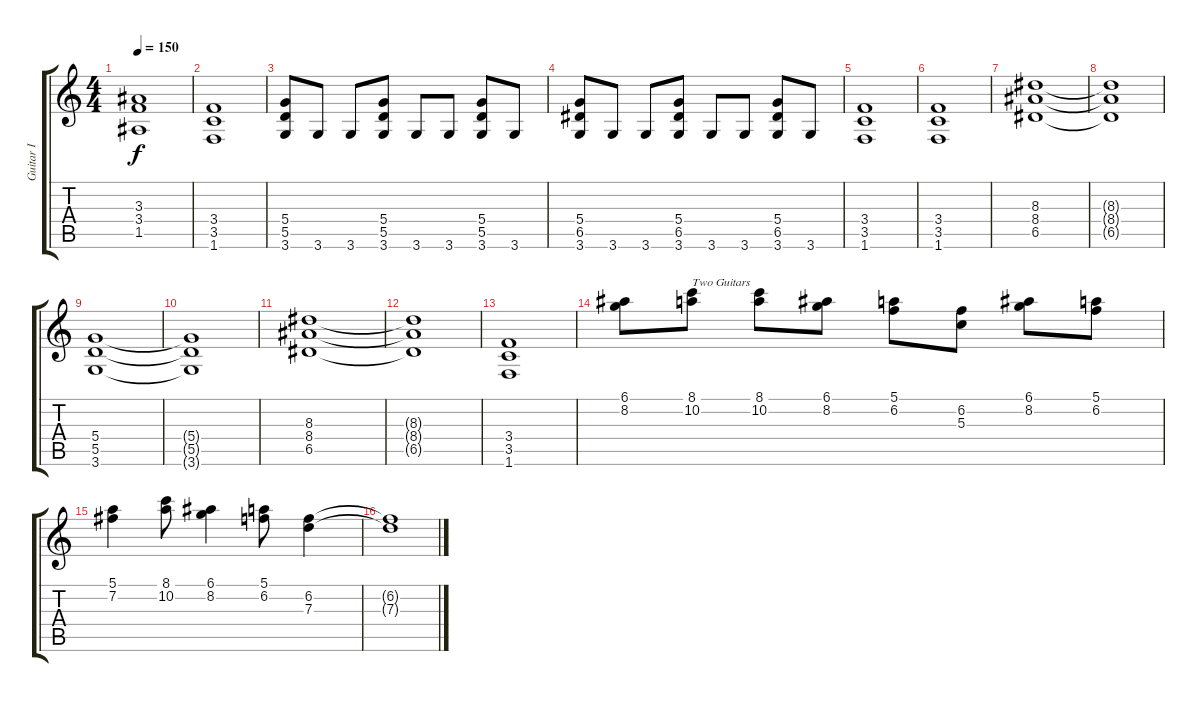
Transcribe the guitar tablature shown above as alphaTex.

\track ("Guitar I" "Guitar I") {instrument distortionguitar}
\staff {score tabs}
\tuning (E4 B3 G3 D3 A2 E2) {hide}
\ts (4 4)
\tempo 150
\clef g2
\ks c
(3.3 3.4 1.5).1{dy f} |
(3.4 3.5 1.6).1 |
(5.4 5.5 3.6).8 3.6.8 3.6.8 (5.4 5.5 3.6).8 3.6.8 3.6.8 (5.4 5.5 3.6).8 3.6.8 |
(5.4 6.5 3.6).8 3.6.8 3.6.8 (5.4 6.5 3.6).8 3.6.8 3.6.8 (5.4 6.5 3.6).8 3.6.8 |
(3.4 3.5 1.6).1 |
(3.4 3.5 1.6).1 |
(8.3 8.4 6.5).1 |
(8.3{t} 8.4{t} 6.5{t}).1 |
(5.4 5.5 3.6).1 |
(5.4{t} 5.5{t} 3.6{t}).1 |
(8.3 8.4 6.5).1 |
(8.3{t} 8.4{t} 6.5{t}).1 |
(3.4 3.5 1.6).1 |
(6.1 8.2).8{volume 16} (8.1 10.2).8{txt "Two Guitars"} (8.1 10.2).8 (6.1 8.2).8 (5.1 6.2).8 (6.2 5.3).8 (6.1 8.2).8 (5.1 6.2).8 |
(5.1 7.2).4 (8.1 10.2).8 (6.1 8.2).4 (5.1 6.2).8 (6.2 7.3).4 |
(6.2{t} 7.3{t}).1
